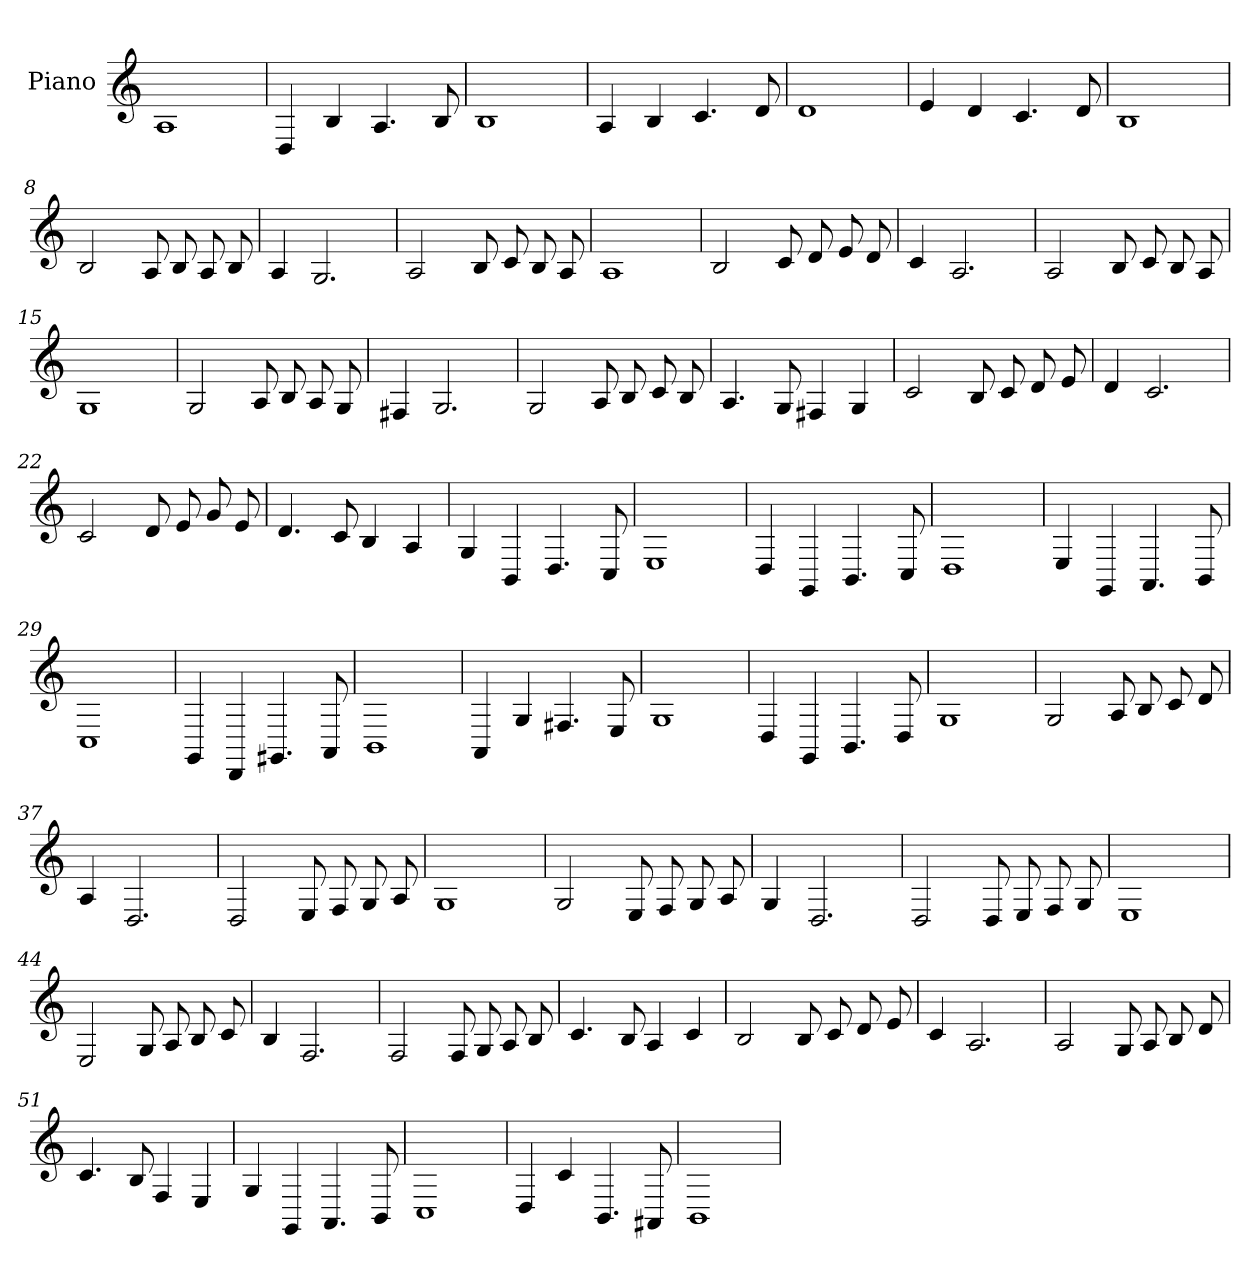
**kern
*part1
*staff1
*I"Piano
*I'Pno.
=1
1A
=2
4D
4B
4.A
8B
=3
1B
=4
4A
4B
4.c
8d
=5
1d
=6
4e
4d
4.c
8d
=7
1B
=8
2B
8A
8B
8A
8B
=9
4A
2.G
=10
2A
8B
8c
8B
8A
=11
1A
=12
2B
8c
8d
8e
8d
=13
4c
2.A
=14
2A
8B
8c
8B
8A
=15
1G
=16
2G
8A
8B
8A
8G
=17
4F#
2.G
=18
2G
8A
8B
8c
8B
=19
4.A
8G
4F#
4G
=20
2c
8B
8c
8d
8e
=21
4d
2.c
=22
2c
8d
8e
8g
8e
=23
4.d
8c
4B
4A
=24
4G
4BB
4.D
8C
=25
1E
=26
4D
4GG
4.BB
8C
=27
1D
=28
4E
4GG
4.AA
8BB
=29
1C
=30
4GG
4DD
4.GG#
8AA
=31
1BB
=32
4AA
4G
4.F#
8E
=33
1G
=34
4D
4GG
4.BB
8D
=35
1G
=36
2G
8A
8B
8c
8d
=37
4A
2.D
=38
2D
8E
8F
8G
8A
=39
1G
=40
2G
8E
8F
8G
8A
=41
4G
2.D
=42
2D
8D
8E
8F
8G
=43
1E
=44
2E
8G
8A
8B
8c
=45
4B
2.F
=46
2F
8F
8G
8A
8B
=47
4.c
8B
4A
4c
=48
2B
8B
8c
8d
8e
=49
4c
2.A
=50
2A
8G
8A
8B
8d
=51
4.c
8B
4F
4E
=52
4G
4GG
4.AA
8BB
=53
1C
=54
4D
4c
4.BB
8AA#
=55
1BB
=
*-
